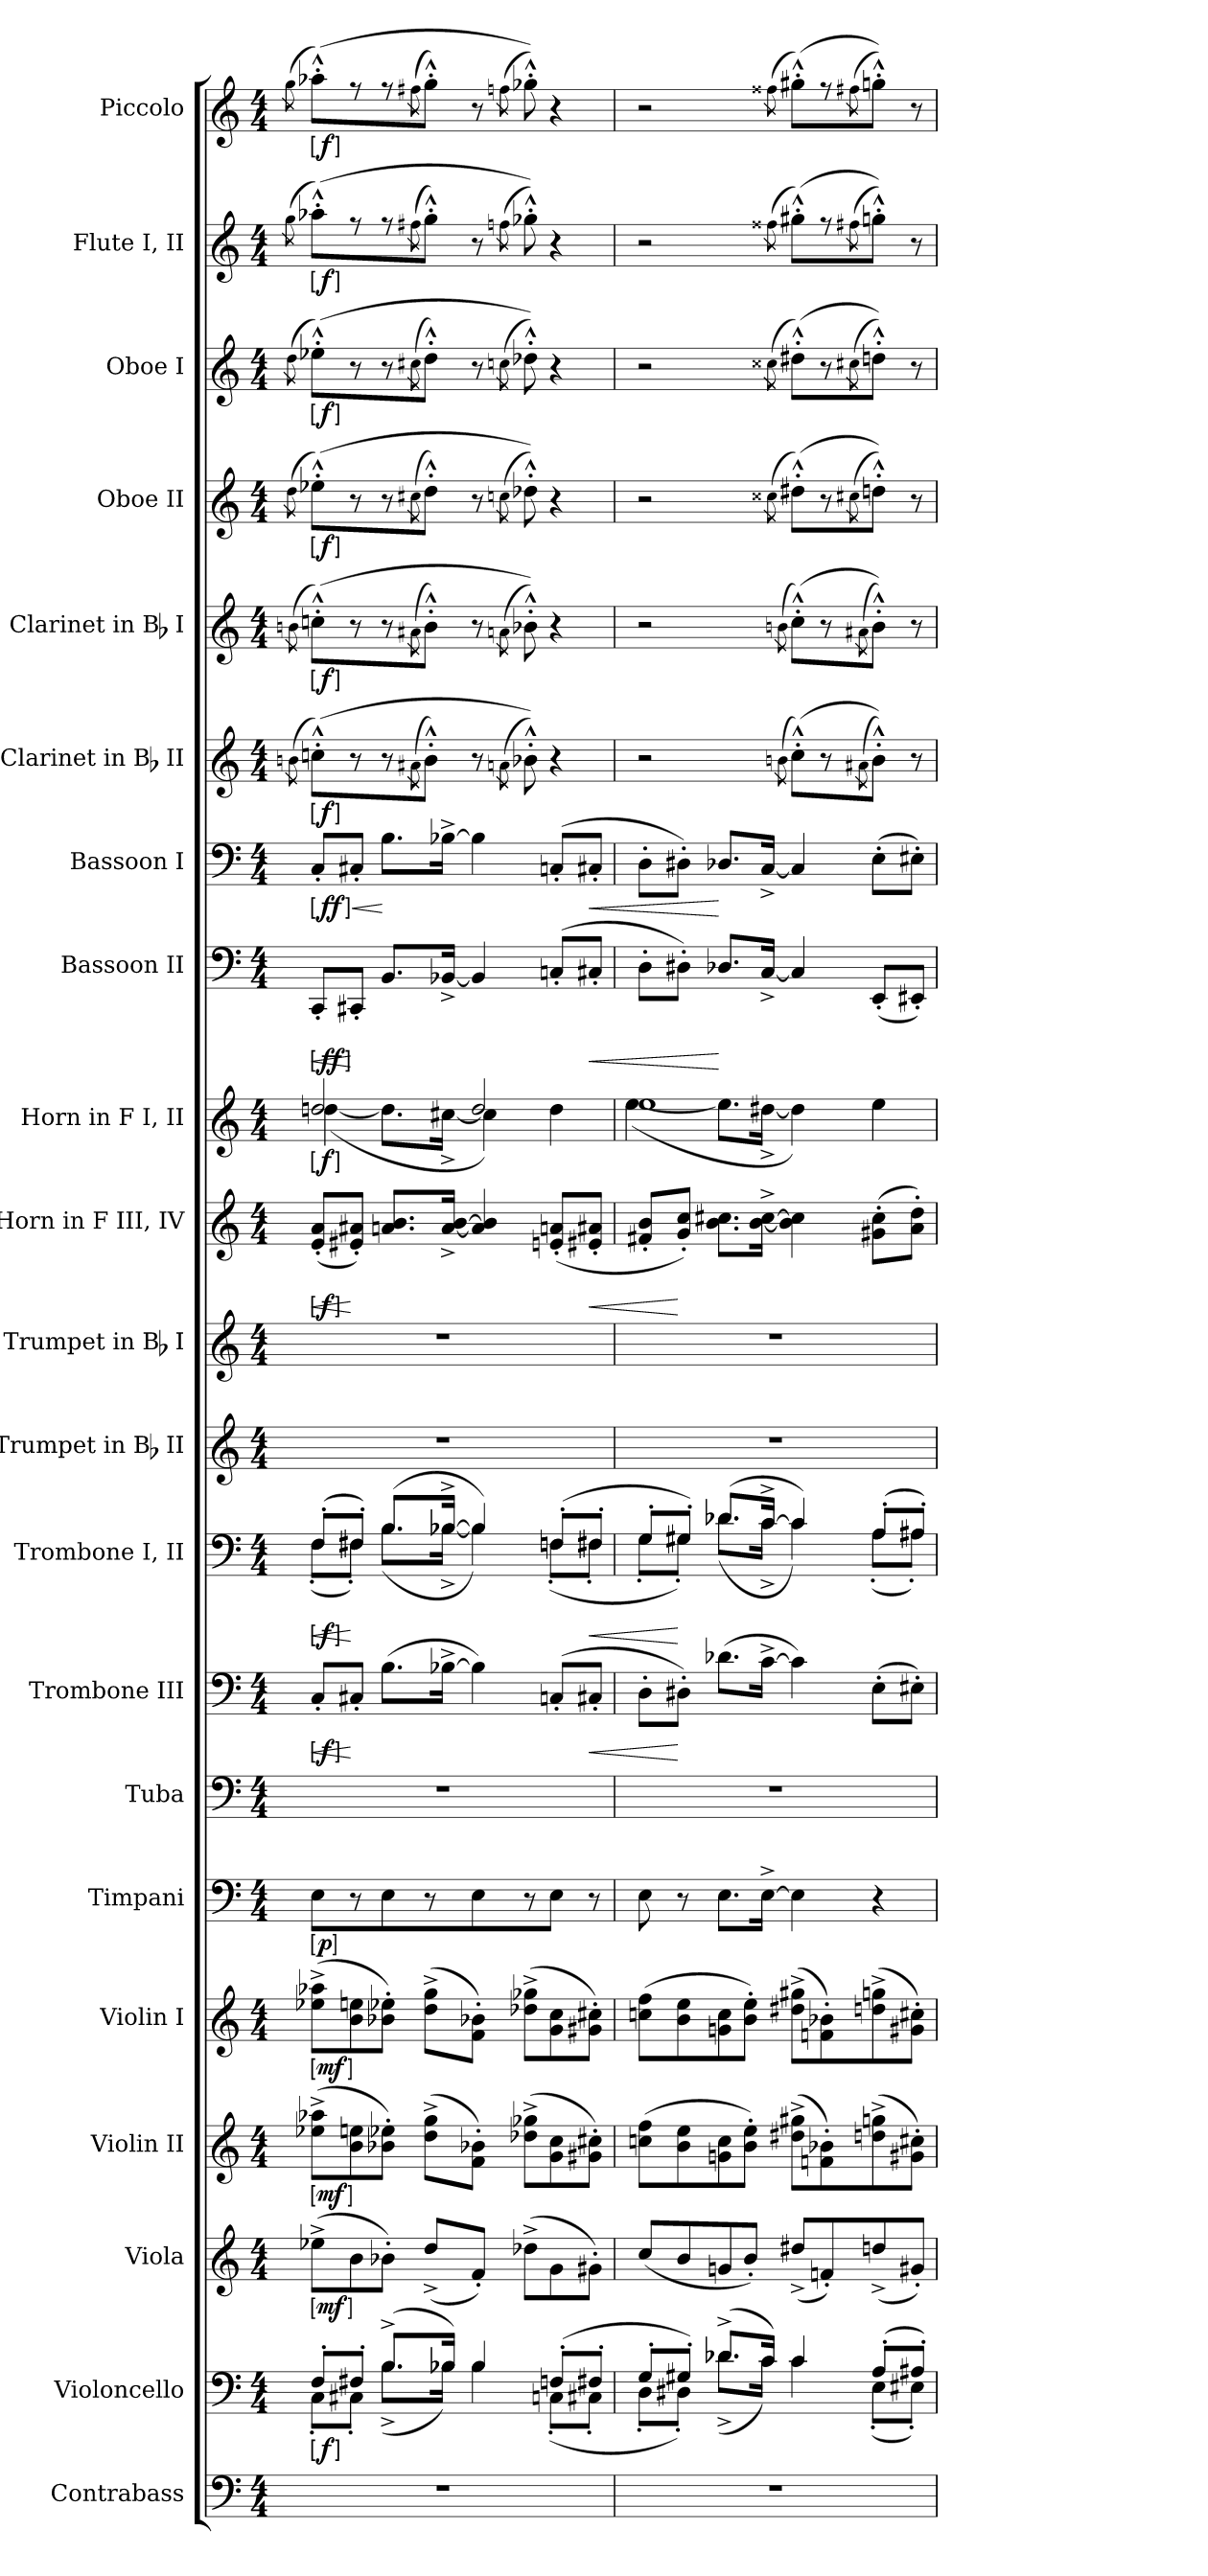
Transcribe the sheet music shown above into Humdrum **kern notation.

**kern	**kern	**dynam	**kern	**dynam	**kern	**dynam	**kern	**dynam	**kern	**dynam	**kern	**kern	**dynam	**kern	**dynam	**kern	**kern	**kern	**dynam	**kern	**dynam	**kern	**dynam	**kern	**dynam	**kern	**dynam	**kern	**dynam	**kern	**dynam	**kern	**dynam	**kern	**dynam	**kern	**dynam
*part21	*part20	*part20	*part19	*part19	*part18	*part18	*part17	*part17	*part16	*part16	*part15	*part14	*part14	*part13	*part13	*part12	*part11	*part10	*part10	*part9	*part9	*part8	*part8	*part7	*part7	*part6	*part6	*part5	*part5	*part4	*part4	*part3	*part3	*part2	*part2	*part1	*part1
*staff21	*staff20	*staff20	*staff19	*staff19	*staff18	*staff18	*staff17	*staff17	*staff16	*staff16	*staff15	*staff14	*staff14	*staff13	*staff13	*staff12	*staff11	*staff10	*staff10	*staff9	*staff9	*staff8	*staff8	*staff7	*staff7	*staff6	*staff6	*staff5	*staff5	*staff4	*staff4	*staff3	*staff3	*staff2	*staff2	*staff1	*staff1
*I"Contrabass	*I"Violoncello	*	*I"Viola	*	*I"Violin II	*	*I"Violin I	*	*I"Timpani	*	*I"Tuba	*I"Trombone III	*	*I"Trombone I, II	*	*I"Trumpet in Bb II	*I"Trumpet in Bb I	*I"Horn in F III, IV	*	*I"Horn in F I, II	*	*I"Bassoon II	*	*I"Bassoon I	*	*I"Clarinet in Bb II	*	*I"Clarinet in Bb I	*	*I"Oboe II	*	*I"Oboe I	*	*I"Flute I, II	*	*I"Piccolo	*
*I'Cb.	*I'Vc.	*	*I'Vla.	*	*I'Vln. II	*	*I'Vln. I	*	*I'Timp.	*	*I'Tba.	*	*	*I'Tbn. I	*	*I'Tpt.	*I'Tpt.	*I'Hn.	*	*I'Hn.	*	*I'Bsn.	*	*I'Bsn.	*	*I'Cl.	*	*I'Cl.	*	*I'Ob.	*	*I'Ob.	*	*I'Fl.	*	*I'Picc.	*
*clefF4	*clefF4	*	*clefG2	*	*clefG2	*	*clefG2	*	*clefF4	*	*clefF4	*clefF4	*	*clefF4	*	*clefG2	*clefG2	*clefG2	*	*clefG2	*	*clefF4	*	*clefF4	*	*clefG2	*	*clefG2	*	*clefG2	*	*clefG2	*	*clefG2	*	*clefG2	*
*ITrd7c12	*	*	*	*	*	*	*	*	*	*	*	*	*	*	*	*ITrd1c2	*ITrd1c2	*ITrd4c7	*	*ITrd4c7	*	*	*	*	*	*ITrd1c2	*	*ITrd1c2	*	*	*	*	*	*	*	*ITrd-7c-12	*
*k[]	*k[]	*	*k[]	*	*k[]	*	*k[]	*	*k[]	*	*k[]	*k[]	*	*k[]	*	*k[b-e-]	*k[b-e-]	*k[b-]	*	*k[b-]	*	*k[]	*	*k[]	*	*k[b-e-]	*	*k[b-e-]	*	*k[]	*	*k[]	*	*k[]	*	*k[]	*
*M4/4	*M4/4	*	*M4/4	*	*M4/4	*	*M4/4	*	*M4/4	*	*M4/4	*M4/4	*	*M4/4	*	*M4/4	*M4/4	*M4/4	*	*M4/4	*	*M4/4	*	*M4/4	*	*M4/4	*	*M4/4	*	*M4/4	*	*M4/4	*	*M4/4	*	*M4/4	*
=1	=1	=1	=1	=1	=1	=1	=1	=1	=1	=1	=1	=1	=1	=1	=1	=1	=1	=1	=1	=1	=1	=1	=1	=1	=1	=1	=1	=1	=1	=1	=1	=1	=1	=1	=1	=1	=1
.	.	.	.	.	.	.	.	.	.	.	.	.	.	.	.	.	.	.	.	.	.	.	.	.	.	(>8qan\	.	(>8qan\	.	(>8qdd\	.	(>8qdd\	.	(>8qgg\	.	(>8qggg\	.
*	*^	*	*	*	*	*	*	*	*	*	*	*	*	*	*	*	*	*	*	*	*	*	*	*	*	*	*	*	*	*	*	*	*	*	*	*	*
!	!	!	!LO:DY:ed=brack	!	!LO:DY:ed=brack	!	!LO:DY:ed=brack	!	!LO:DY:ed=brack	!	!LO:DY:ed=brack	!	!	!LO:HP:b	!	!LO:HP:b	!	!	!	!LO:HP:b	!	!	!	!LO:HP:b	!	!LO:HP:b	!	!	!	!	!	!	!	!	!	!	!	!
*	*	*	*	*	*	*	*	*	*	*	*	*	*	*	*^	*	*	*	*	*	*^	*	*	*	*	*	*	*	*	*	*	*	*	*	*	*	*	*
!	!	!	!	!	!	!	!	!	!	!	!	!	!	!LO:DY:n=1:ed=brack	!	!	!LO:DY:n=1:ed=brack	!	!	!	!LO:DY:n=1:ed=brack	!	!	!LO:DY:ed=brack	!	!LO:DY:n=1:ed=brack	!	!LO:DY:n=1:ed=brack	!	!LO:DY:ed=brack	!	!LO:DY:ed=brack	!	!LO:DY:ed=brack	!	!LO:DY:ed=brack	!	!LO:DY:ed=brack	!	!LO:DY:ed=brack
1r	8F'L	8C'L	f	(8ee-X^L	mf	(8ee-X^ 8aa-X^L	mf	(8ee-X^ 8aa-X^L	mf	8EL	p	1r	8C'L	< f	(8F'L	(8F'L	< f	1r	1r	(8A' 8d'L	< f	2gn	([4g	f	8CC'L	< ff	8C'L	< ff	(>8b-X'^^L)	f	(>8b-X'^^L)	f	(>8ee-X'^^L)	f	(>8ee-X'^^L)	f	(>8aa-X'^^L)	f	(>8aaa-X'^^L)	f
.	8F#X'iJ	8C#X'iJ	.	8b	.	8b 8een	.	8b 8een	.	8r	.	.	8C#X'iJ	[	8F#X'J)	8F#X'J)	[	.	.	8A#X' 8d#X'J)	[	.	.	.	8CC#X'iJ	[	8C#X'iJ	.	8r	.	8r	.	8r	.	8r	.	8r	.	8r	.
.	(8.B^L	(8.B^L	.	8b-X'J)	.	8b-X' 8ee-X'J)	.	8b-X' 8ee-X'J)	.	8E	.	.	(8.BL	.	(8.BL	(8.BL	.	.	.	8.dn 8.eL	.	.	8.gL]	.	8.BBL	.	8.BL	[	8r	.	8r	.	8r	.	8r	.	8r	.	8r	.
.	.	.	.	.	.	.	.	.	.	.	.	.	.	.	.	.	.	.	.	.	.	.	.	.	.	.	.	.	(>8qg#X\	.	(>8qg#X\	.	(>8qcc#X\	.	(>8qcc#X\	.	(>8qff#X\	.	(>8qfff#X\	.
.	.	.	.	(8dd^L	.	(8dd^ 8gg^L	.	(8dd^ 8gg^L	.	8r	.	.	.	.	.	.	.	.	.	.	.	.	.	.	.	.	.	.	8a'^^J)	.	8a'^^J)	.	8dd'^^J)	.	8dd'^^J)	.	8gg'^^J)	.	8ggg'^^J)	.
.	16B-XJk)	16B-XJk)	.	.	.	.	.	.	.	.	.	.	[16B-X^Jk	.	[16B-X^Jk	[16B-X^Jk	.	.	.	[16d^ [16e^Jk	.	.	[16f#X^Jk	.	[16BB-X^Jk	.	[16B-X^Jk	.	.	.	.	.	.	.	.	.	.	.	.	.
.	4B-	4B-	.	8f'J)	.	8f' 8b-X'J)	.	8f' 8b-X'J)	.	8E	.	.	4B-])	.	4B-])	4B-])	.	.	.	4d] 4e]	.	2g	4f#])	.	4BB-]	.	4B-]	.	8r	.	8r	.	8r	.	8r	.	8r	.	8r	.
.	.	.	.	.	.	.	.	.	.	.	.	.	.	.	.	.	.	.	.	.	.	.	.	.	.	.	.	.	(>8qgn\	.	(>8qgn\	.	(>8qccn\	.	(>8qccn\	.	(>8qffn\	.	(>8qfffn\	.
.	.	.	.	(8dd-X^L	.	(8dd-X^ 8gg-X^L	.	(8dd-X^ 8gg-X^L	.	8r	.	.	.	.	.	.	.	.	.	.	.	.	.	.	.	.	.	.	8a-X'^^))	.	8a-X'^^))	.	8dd-X'^^))	.	8dd-X'^^))	.	8gg-X'^^))	.	8ggg-X'^^))	.
.	(8Fn'L	(8Cn'L	.	8g	.	8g 8cc	.	8g 8cc	.	8EJ	.	.	(8Cn'L	.	(8Fn'L	(8Fn'L	.	.	.	(8An' 8dn'L	.	.	4g	.	(8Cn'L	.	(8Cn'L	.	4r	.	4r	.	4r	.	4r	.	4r	.	4r	.
!	!	!	!	!	!	!	!	!	!	!	!	!	!	!LO:HP:b	!	!	!LO:HP:b	!	!	!	!LO:HP:b	!	!	!	!	!LO:HP:b	!	!LO:HP:b	!	!	!	!	!	!	!	!	!	!	!	!
.	8F#X'J	8C#X'J	.	8g#X'J)	.	8g#X' 8cc#X'J)	.	8g#X' 8cc#X'J)	.	8r	.	.	8C#X'J	<	8F#X'J	8F#X'J	<	.	.	8A#X' 8d#X'J	<	.	.	.	8C#X'J	<	8C#X'J	<	.	.	.	.	.	.	.	.	.	.	.	.
=2	=2	=2	=2	=2	=2	=2	=2	=2	=2	=2	=2	=2	=2	=2	=2	=2	=2	=2	=2	=2	=2	=2	=2	=2	=2	=2	=2	=2	=2	=2	=2	=2	=2	=2	=2	=2	=2	=2	=2	=2
1r	8G'L	8D'L	.	(8ccL	.	(8ccn 8ffL	.	(8ccn 8ffL	.	8E	.	1r	8D'L	.	8G'L	8G'L	.	1r	1r	8Bn' 8e'L	.	1a	([4a	.	8D'L	.	8D'L	.	2r	.	2r	.	2r	.	2r	.	2r	.	2r	.
.	8G#X'J)	8D#X'J)	.	8b	.	8b 8ee	.	8b 8ee	.	8r	.	.	8D#X'J)	[	8G#X'J)	8G#X'J)	[	.	.	8c' 8f'J)	[	.	.	.	8D#X'J)	.	8D#X'J)	.	.	.	.	.	.	.	.	.	.	.	.	.
.	(8.d-X^L	(8.d-X^L	.	8gn	.	8gn 8cc	.	8gn 8cc	.	8.EL	.	.	(8.d-XL	.	(8.d-XL	(8.d-XL	.	.	.	8.e 8.f#XL	.	.	8.aL]	.	8.D-XL	[	8.D-XL	[	.	.	.	.	.	.	.	.	.	.	.	.
.	.	.	.	8b'J)	.	8b' 8ee'J)	.	8b' 8ee'J)	.	.	.	.	.	.	.	.	.	.	.	.	.	.	.	.	.	.	.	.	.	.	.	.	.	.	.	.	.	.	.	.
.	16cJk)	16cJk)	.	.	.	.	.	.	.	[16E^Jk	.	.	[16c^Jk	.	[16c^Jk	16c^Jk	.	.	.	[16e^ [16f#^Jk	.	.	[16g#X^Jk	.	[16C^Jk	.	[16C^Jk	.	.	.	.	.	.	.	.	.	.	.	.	.
.	.	.	.	.	.	.	.	.	.	.	.	.	.	.	.	.	.	.	.	.	.	.	.	.	.	.	.	.	(>8qan\	.	(>8qan\	.	(>8qcc##X\	.	(>8qcc##X\	.	(>8qff##X\	.	(>8qfff##X\	.
.	4c	4c	.	(8dd#X^L	.	(8dd#X^ 8gg#X^L	.	(8dd#X^ 8gg#X^L	.	4E]	.	.	4c])	.	4c])	4c)	.	.	.	4e] 4f#]	.	.	4g#])	.	4C]	.	4C]	.	(>8b-'^^L)	.	(>8b-'^^L)	.	(>8dd#X'^^L)	.	(>8dd#X'^^L)	.	(>8gg#X'^^L)	.	(>8ggg#X'^^L)	.
.	.	.	.	8fn')	.	8fn' 8b-X')	.	8fn' 8b-X')	.	.	.	.	.	.	.	.	.	.	.	.	.	.	.	.	.	.	.	.	8r	.	8r	.	8r	.	8r	.	8r	.	8r	.
.	.	.	.	.	.	.	.	.	.	.	.	.	.	.	.	.	.	.	.	.	.	.	.	.	.	.	.	.	(>8qg#X\	.	(>8qg#X\	.	(>8qcc#X\	.	(>8qcc#X\	.	(>8qff#X\	.	(8qfff#X\	.
.	(8A'L	(8E'L	.	(8ddn^	.	(8ddn^ 8ggn^	.	(8ddn^ 8ggn^	.	4r	.	.	(8E'L	.	(8A'L	(8A'L	.	.	.	(8c#X' 8f#'L	.	.	4a	.	(8EE'L	.	(8E'L	.	8a'^^J))	.	8a'^^J))	.	8ddn'^^J))	.	8ddn'^^J))	.	8ggn'^^J))	.	8gggn'^^J))	.
.	8A#X'J)	8E#X'J)	.	8g#X'J)	.	8g#X' 8cc#X'J)	.	8g#X' 8cc#X'J)	.	.	.	.	8E#X'J)	.	8A#X'J)	8A#X'J)	.	.	.	8d' 8g'J)	.	.	.	.	8EE#X'J)	.	8E#X'J)	.	8r	.	8r	.	8r	.	8r	.	8r	.	8r	.
*	*v	*v	*	*	*	*	*	*	*	*	*	*	*	*	*v	*v	*	*	*	*	*	*v	*v	*	*	*	*	*	*	*	*	*	*	*	*	*	*	*	*	*
=	=	=	=	=	=	=	=	=	=	=	=	=	=	=	=	=	=	=	=	=	=	=	=	=	=	=	=	=	=	=	=	=	=	=	=	=	=
*-	*-	*-	*-	*-	*-	*-	*-	*-	*-	*-	*-	*-	*-	*-	*-	*-	*-	*-	*-	*-	*-	*-	*-	*-	*-	*-	*-	*-	*-	*-	*-	*-	*-	*-	*-	*-	*-
